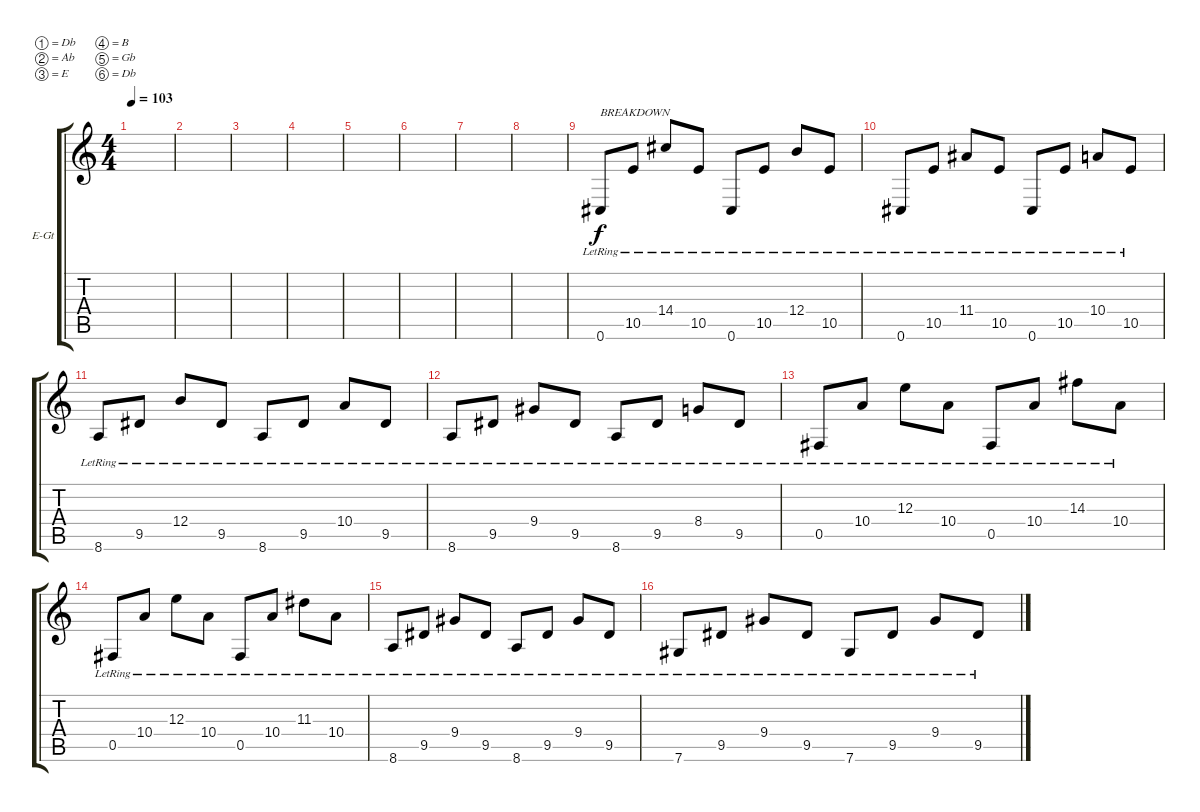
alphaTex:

\bracketExtendMode groupsimilarinstruments
\firstSystemTrackNameOrientation horizontal
\otherSystemsTrackNameOrientation horizontal
\track ("Clean Guitar" "E-Gt") {instrument acousticguitarsteel}
\staff {score tabs}
\tuning (Db4 Ab3 E3 B2 Gb2 Db2)
\ts (4 4)
\tempo 103
\clef g2
\ks c
|
|
|
|
|
|
|
|
0.6{lr}.8{txt "BREAKDOWN"} 10.5{lr}.8 14.4{lr}.8 10.5{lr}.8 0.6{lr}.8 10.5{lr}.8 12.4{lr}.8 10.5{lr}.8 |
0.6{lr}.8 10.5{lr}.8 11.4{lr}.8 10.5{lr}.8 0.6{lr}.8 10.5{lr}.8 10.4{lr}.8 10.5{lr}.8 |
8.6{lr}.8 9.5{lr}.8 12.4{lr}.8 9.5{lr}.8 8.6{lr}.8 9.5{lr}.8 10.4{lr}.8 9.5{lr}.8 |
8.6{lr}.8 9.5{lr}.8 9.4{lr}.8 9.5{lr}.8 8.6{lr}.8 9.5{lr}.8 8.4{lr}.8 9.5{lr}.8 |
0.5{lr}.8 10.4{lr}.8 12.3{lr}.8 10.4{lr}.8 0.5{lr}.8 10.4{lr}.8 14.3{lr}.8 10.4{lr}.8 |
0.5{lr}.8 10.4{lr}.8 12.3{lr}.8 10.4{lr}.8 0.5{lr}.8 10.4{lr}.8 11.3{lr}.8 10.4{lr}.8 |
8.6{lr}.8 9.5{lr}.8 9.4{lr}.8 9.5{lr}.8 8.6{lr}.8 9.5{lr}.8 9.4{lr}.8 9.5{lr}.8 |
7.6{lr}.8 9.5{lr}.8 9.4{lr}.8 9.5{lr}.8 7.6{lr}.8 9.5{lr}.8 9.4{lr}.8 9.5{lr}.8
